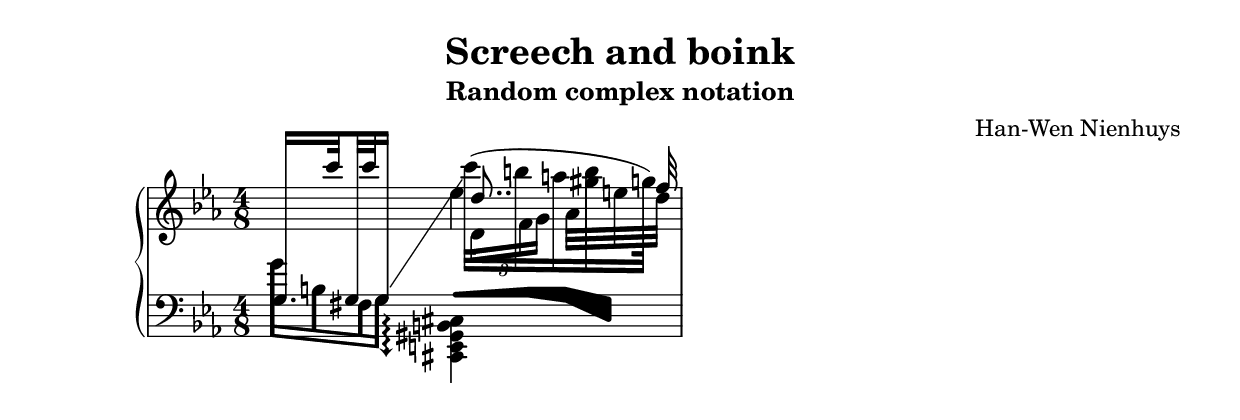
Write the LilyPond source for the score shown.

\version "1.9.0"
\header {
    title = "Screech and boink"
    subtitle = "Random complex notation"
    composer = "Han-Wen Nienhuys"
    }

\score {
\notes \context PianoStaff <
  \context Staff = up {
	\time 4/8
    \key c \minor


< { \property Voice.Stem \override #'direction = #'()   	\translator Staff = down
    \property Voice.subdivideBeams = ##t	     
 	g16.-[
	\translator Staff = up
	c'''32 	\translator Staff = down
	g32 \translator Staff = up
	c'''32	\translator Staff = down
	 g16-]
	\translator Staff = up
\property Voice.Stem \revert #'direction
	\property Voice.followVoice = ##t
	c'''32-(-[ b''16 a''16 gis''16 g''32-)-]  } \\
	{ s4 \times 2/3 { d'16-[ f' g'-] } as'32-[ b''32 e'' d''-] } \\
	{ s4 \autoBeamOff d''8.. f''32  } \\
	{ s4 es''4 }
	>
  }

  \context Staff = down {
	\clef bass
	\key c \minor
	\property Voice.subdivideBeams = ##f
    \property Voice.Stem \set #'french-beaming =  ##t
\property Voice.Beam \set #'thickness = #0.3
\property Voice.Stem \set #'thickness = #4.0
    g'16-[ b16 fis16 g16]
< \apply #notes-to-clusters { 
    as16 <<as b>>
    <<g b>>
    <<g cis>>
  } \\
 {
\property Staff.Arpeggio \set #'arpeggio-direction =#-1
<<cis, e, gis, b, cis>>4-\arpeggio  }
  >
 }
>

\paper { linewidth = -1.0

	\translator { \StaffContext \consists Horizontal_bracket_engraver }
}
\midi { \tempo 8 = 60 }
}
